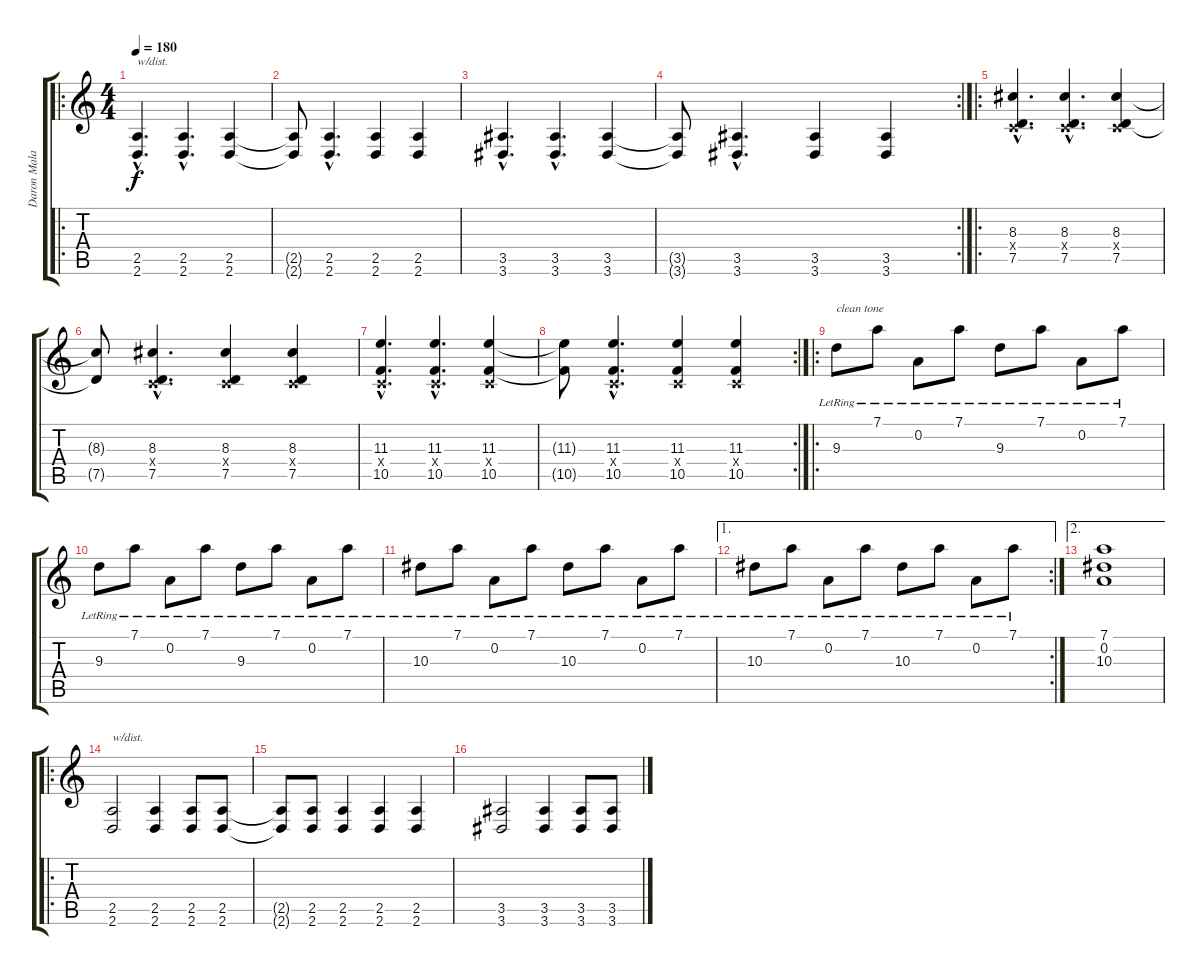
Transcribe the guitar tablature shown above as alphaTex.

\track ("Daron Malakian" "Daron Mala") {instrument distortionguitar}
\staff {score tabs}
\tuning (D4 A3 F3 C3 G2 C2) {hide}
\ro
\ts (4 4)
\tempo 180
\clef g2
\ks c
(2.5{hac} 2.6{hac}).4{d txt "w/dist." dy f instrument distortionguitar} (2.5{hac} 2.6{hac}).4{d} (2.5 2.6).4 |
(2.5{t} 2.6{t}).8 (2.5{hac} 2.6{hac}).4{d} (2.5 2.6).4 (2.5 2.6).4 |
(3.5{hac} 3.6{hac}).4{d} (3.5{hac} 3.6{hac}).4{d} (3.5 3.6).4 |
\rc 2
(3.5{t} 3.6{t}).8 (3.5{hac} 3.6{hac}).4{d} (3.5 3.6).4 (3.5 3.6).4 |
\ro
(8.3{hac} 0.4{hac x} 7.5{hac}).4{d} (8.3{hac} 0.4{hac x} 7.5{hac}).4{d} (8.3 0.4{x} 7.5).4 |
(8.3{t} 7.5{t}).8 (8.3{hac} 0.4{hac x} 7.5{hac}).4{d} (8.3 0.4{x} 7.5).4 (8.3 0.4{x} 7.5).4 |
(11.3{hac} 0.4{hac x} 10.5{hac}).4{d} (11.3{hac} 0.4{hac x} 10.5{hac}).4{d} (11.3 0.4{x} 10.5).4 |
\rc 2
(11.3{t} 10.5{t}).8 (11.3{hac} 0.4{hac x} 10.5{hac}).4{d} (11.3 0.4{x} 10.5).4 (11.3 0.4{x} 10.5).4 |
\ro
9.3{lr}.8{txt "clean tone" instrument electricguitarclean} 7.1{lr}.8 0.2{lr}.8 7.1{lr}.8 9.3{lr}.8 7.1{lr}.8 0.2{lr}.8 7.1{lr}.8 |
9.3{lr}.8 7.1{lr}.8 0.2{lr}.8 7.1{lr}.8 9.3{lr}.8 7.1{lr}.8 0.2{lr}.8 7.1{lr}.8 |
10.3{lr}.8 7.1{lr}.8 0.2{lr}.8 7.1{lr}.8 10.3{lr}.8 7.1{lr}.8 0.2{lr}.8 7.1{lr}.8 |
\ae 1
\rc 2
10.3{lr}.8 7.1{lr}.8 0.2{lr}.8 7.1{lr}.8 10.3{lr}.8 7.1{lr}.8 0.2{lr}.8 7.1{lr}.8 |
\ae 2
(7.1 0.2 10.3).1 |
\ro
(2.5 2.6).2{txt "w/dist." instrument distortionguitar} (2.5 2.6).4 (2.5 2.6).8 (2.5 2.6).8 |
(2.5{t} 2.6{t}).8 (2.5 2.6).8 (2.5 2.6).4 (2.5 2.6).4 (2.5 2.6).4 |
(3.5 3.6).2 (3.5 3.6).4 (3.5 3.6).8 (3.5 3.6).8
